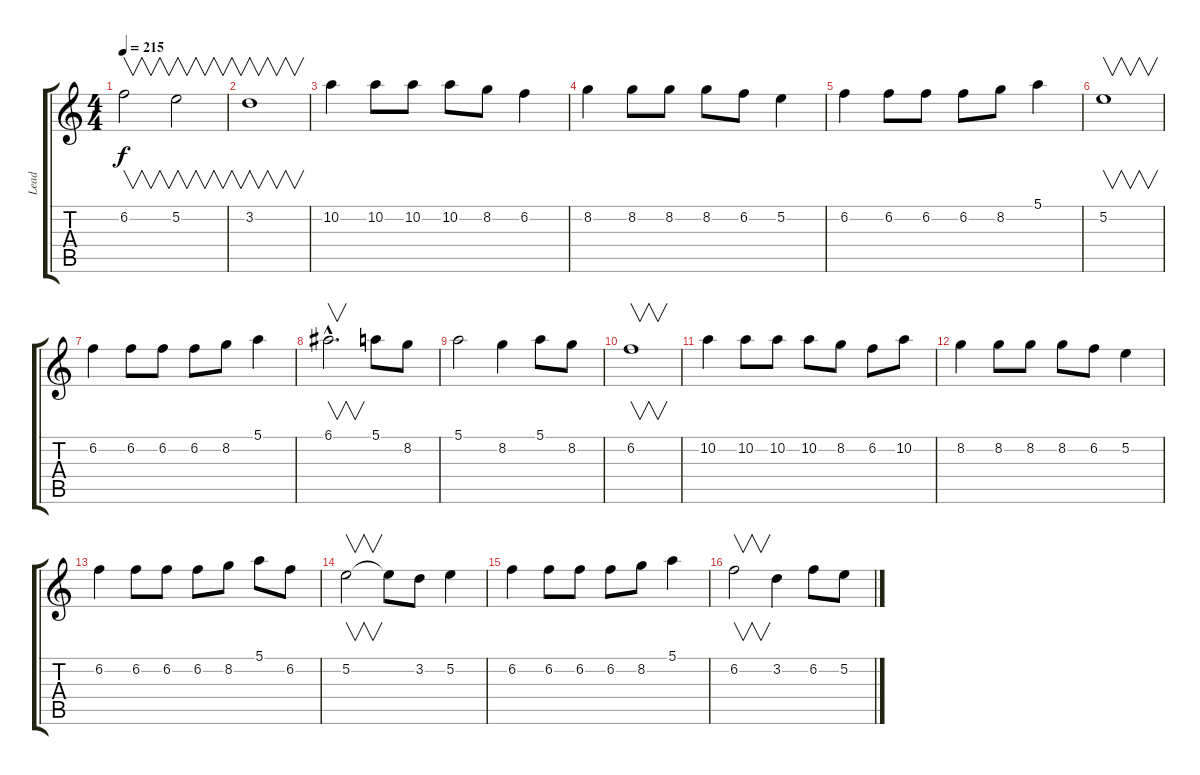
\track ("Lead" "Lead") {instrument distortionguitar}
\staff {score tabs}
\tuning (E4 B3 G3 D3 A2 E2) {hide}
\ts (4 4)
\tempo 215
\clef g2
\ks c
6.2.2{v dy f} 5.2.2{v} |
3.2.1{v} |
10.2.4 10.2.8 10.2.8 10.2.8 8.2.8 6.2.4 |
8.2.4 8.2.8 8.2.8 8.2.8 6.2.8 5.2.4 |
6.2.4 6.2.8 6.2.8 6.2.8 8.2.8 5.1.4 |
5.2.1{v} |
6.2.4 6.2.8 6.2.8 6.2.8 8.2.8 5.1.4 |
6.1{hac}.2{v d} 5.1.8 8.2.8 |
5.1.2 8.2.4 5.1.8 8.2.8 |
6.2.1{v} |
10.2.4 10.2.8 10.2.8 10.2.8 8.2.8 6.2.8 10.2.8 |
8.2.4 8.2.8 8.2.8 8.2.8 6.2.8 5.2.4 |
6.2.4 6.2.8 6.2.8 6.2.8 8.2.8 5.1.8 6.2.8 |
5.2.2{v} 5.2{t}.8 3.2.8 5.2.4 |
6.2.4 6.2.8 6.2.8 6.2.8 8.2.8 5.1.4 |
6.2.2{v} 3.2.4 6.2.8 5.2.8
